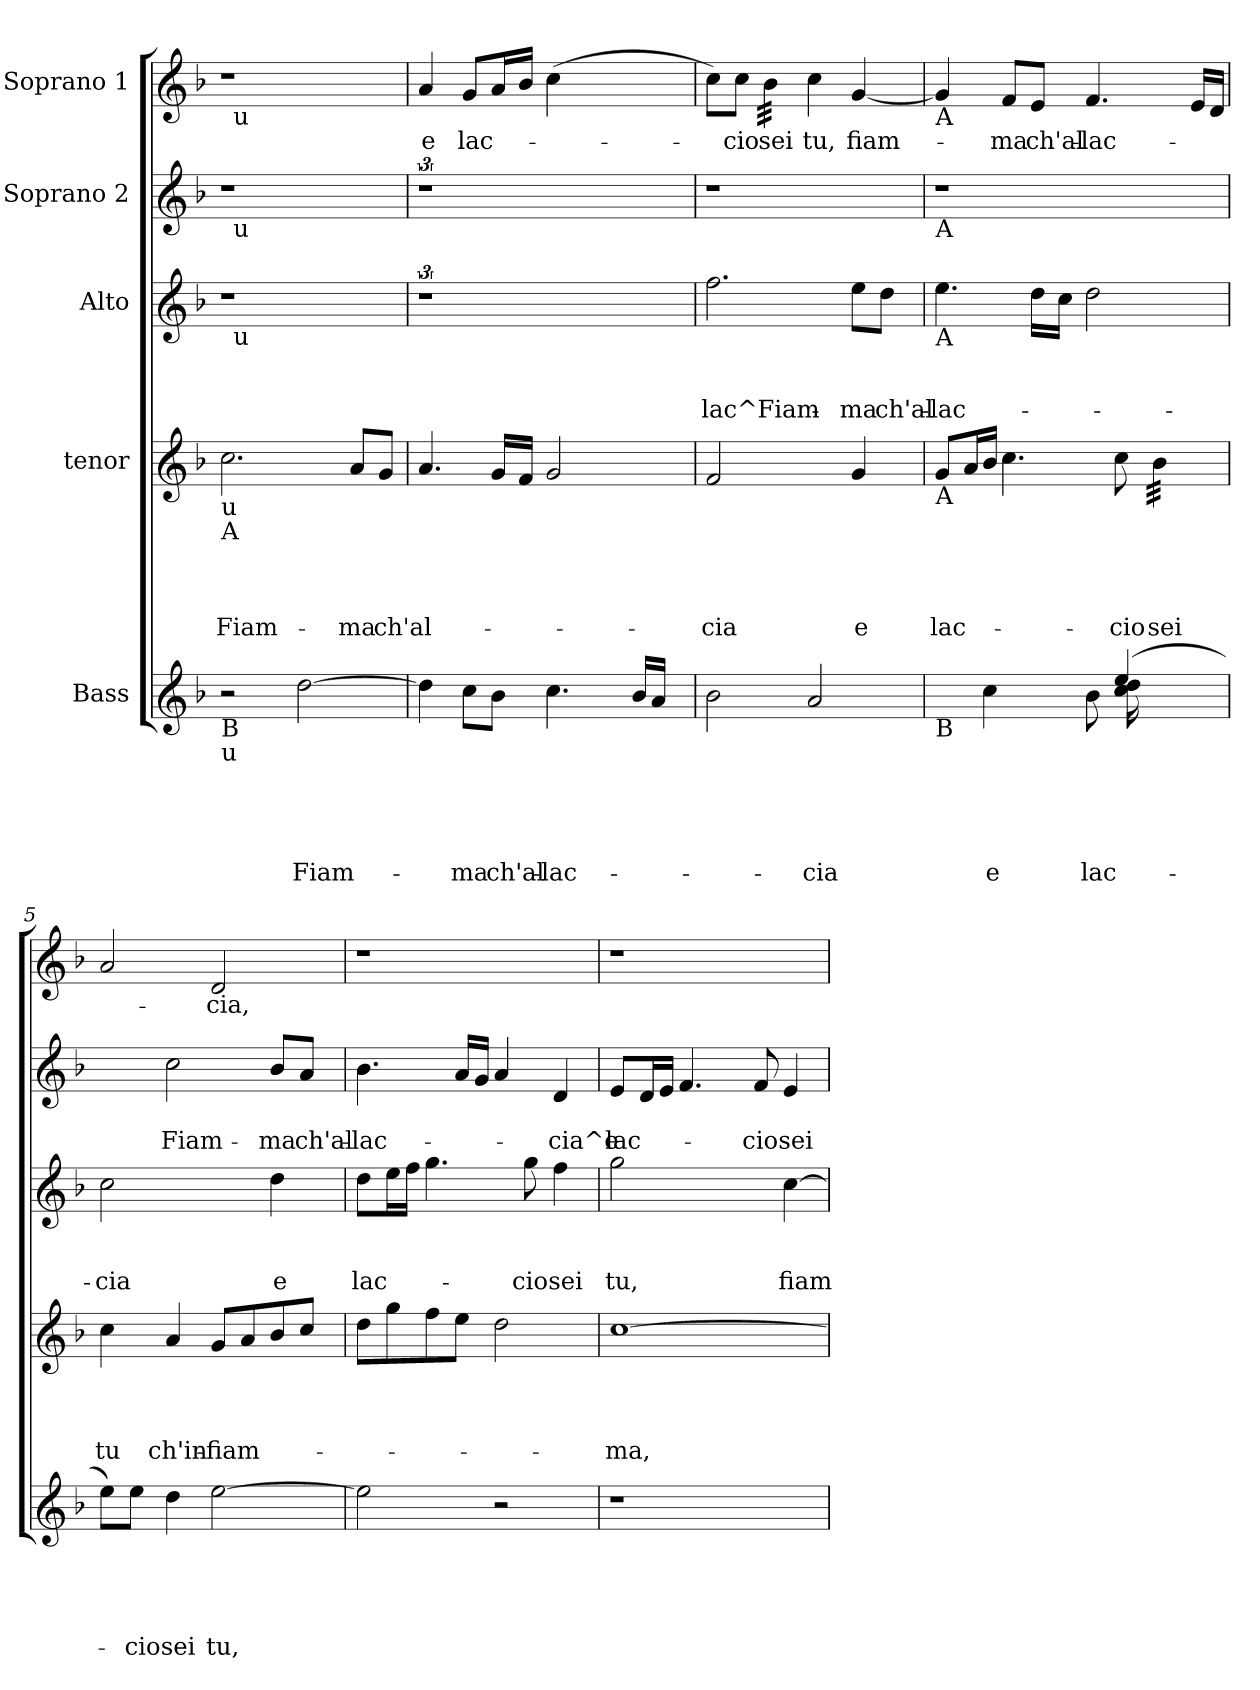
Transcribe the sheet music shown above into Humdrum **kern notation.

**kern	**text	**text	**text	**text	**text	**kern	**text	**text	**text	**text	**kern	**text	**text	**text	**kern	**text	**text	**kern	**text
*part5	*part5	*part5	*part5	*part5	*part5	*part4	*part4	*part4	*part4	*part4	*part3	*part3	*part3	*part3	*part2	*part2	*part2	*part1	*part1
*staff5	*staff5	*staff5	*staff5	*staff5	*staff5	*staff4	*staff4	*staff4	*staff4	*staff4	*staff3	*staff3	*staff3	*staff3	*staff2	*staff2	*staff2	*staff1	*staff1
*I"Bass	*	*	*	*	*	*I"tenor	*	*	*	*	*I"Alto	*	*	*	*I"Soprano 2	*	*	*I"Soprano 1	*
*clefG2	*	*	*	*	*	*clefG2	*	*	*	*	*clefG2	*	*	*	*clefG2	*	*	*clefG2	*
*k[b-]	*	*	*	*	*	*k[b-]	*	*	*	*	*k[b-]	*	*	*	*k[b-]	*	*	*k[b-]	*
*F:	*	*	*	*	*	*F:	*	*	*	*	*F:	*	*	*	*F:	*	*	*F:	*
=1	=1	=1	=1	=1	=1	=1	=1	=1	=1	=1	=1	=1	=1	=1	=1	=1	=1	=1	=1
!	!	!	!	!	!	!	!	!	!	!	!	!	!	!	!	!	!	!LO:TX:b:t=A	!
!	!	!	!	!	!	!	!	!	!	!	!	!	!	!	!LO:TX:b:t=A	!	!	!	!
!	!	!	!	!	!	!	!	!	!	!	!LO:TX:b:t=A	!	!	!	!	!	!	!	!
!	!	!	!	!	!	!LO:TX:b:t=u	!	!	!	!	!	!	!	!	!	!	!	!	!
!	!	!	!	!	!	!LO:TX:b:t=A	!	!	!	!	!	!	!	!	!	!	!	!	!
!LO:TX:b:t=B	!	!	!	!	!	!	!	!	!	!	!	!	!	!	!	!	!	!	!
!LO:TX:b:t=u	!	!	!	!	!	!	!	!	!	!	!	!	!	!	!	!	!	!	!
!	!	!	!	!	!	!	!	!	!	!LO:LY:b	!	!	!	!	!	!	!	!	!
*	*	*	*	*	*	*	*	*	*	*	*^	*	*	*	*^	*	*	*^	*
2r	.	.	.	.	.	2.cc\	.	.	.	Fiam-	1r	32ryy	.	.	.	1r	32ryy	.	.	1r	32ryy	.
!	!	!	!	!	!	!	!	!	!	!	!	!	!	!	!	!	!	!	!	!	!LO:TX:b:t=u	!
!	!	!	!	!	!	!	!	!	!	!	!	!	!	!	!	!	!LO:TX:b:t=u	!	!	!	!	!
!	!	!	!	!	!	!	!	!	!	!	!	!LO:TX:b:t=u	!	!	!	!	!	!	!	!	!	!
.	.	.	.	.	.	.	.	.	.	.	.	2ryy	.	.	.	.	2ryy	.	.	.	2ryy	.
!	!	!	!	!	!LO:LY:b	!	!	!	!	!	!	!	!	!	!	!	!	!	!	!	!	!
[>2dd\	.	.	.	.	Fiam-	.	.	.	.	.	.	.	.	.	.	.	.	.	.	.	.	.
.	.	.	.	.	.	.	.	.	.	.	.	4...ryy	.	.	.	.	4...ryy	.	.	.	4...ryy	.
!	!	!	!	!	!	!	!	!	!	!LO:LY:b	!	!	!	!	!	!	!	!	!	!	!	!
.	.	.	.	.	.	8a/L	.	.	.	-ma	.	.	.	.	.	.	.	.	.	.	.	.
!	!	!	!	!	!	!	!	!	!	!LO:LY:b	!	!	!	!	!	!	!	!	!	!	!	!
.	.	.	.	.	.	8g/J	.	.	.	ch'al-	.	.	.	.	.	.	.	.	.	.	.	.
=2	=2	=2	=2	=2	=2	=2	=2	=2	=2	=2	=2	=2	=2	=2	=2	=2	=2	=2	=2	=2	=2	=2
!	!	!	!	!	!	!	!	!	!	!	!	!	!	!	!	!	!	!	!	!	!	!LO:LY:b
*	*	*	*	*	*	*	*	*	*	*	*v	*v	*	*	*	*	*	*	*	*v	*v	*
*	*	*	*	*	*	*	*	*	*	*	*	*	*	*	*v	*v	*	*	*	*
4dd\]	.	.	.	.	.	4.a/	.	.	.	.	3%2r	.	.	.	3%2r	.	.	4a:/	e
!	!	!	!	!	!LO:LY:b	!	!	!	!	!	!	!	!	!	!	!	!	!	!LO:LY:b
8cc\L	.	.	.	.	-ma	.	.	.	.	.	.	.	.	.	.	.	.	8g/L	lac-
!	!	!	!	!	!LO:LY:b	!	!	!	!	!	!	!	!	!	!	!	!	!	!
8b-\J	.	.	.	.	ch'al-	16g/LL	.	.	.	.	.	.	.	.	.	.	.	16a/L	.
.	.	.	.	.	.	16f/JJ	.	.	.	.	.	.	.	.	.	.	.	16b-/JJ	.
!	!	!	!	!	!LO:LY:b	!	!	!	!	!	!	!	!	!	!	!	!	!	!
4.cc\	.	.	.	.	-lac-	2g/	.	.	.	.	.	.	.	.	.	.	.	(>4cc\	.
.	.	.	.	.	.	.	.	.	.	.	3ryy	.	.	.	3ryy	.	.	.	.
.	.	.	.	.	.	.	.	.	.	.	.	.	.	.	.	.	.	4ryy	.
16b-/LL	.	.	.	.	.	.	.	.	.	.	.	.	.	.	.	.	.	.	.
16a/JJ	.	.	.	.	.	.	.	.	.	.	.	.	.	.	.	.	.	.	.
=3	=3	=3	=3	=3	=3	=3	=3	=3	=3	=3	=3	=3	=3	=3	=3	=3	=3	=3	=3
!	!	!	!	!	!	!	!	!	!	!LO:LY:b	!	!	!	!LO:LY:b:rj	!	!	!	!	!
2b-\	.	.	.	.	.	2f/	.	.	.	-cia	2.ff\	.	.	lac^Fiam-	1r	.	.	8cc\L)	.
!	!	!	!	!	!	!	!	!	!	!	!	!	!	!	!	!	!	!	!LO:LY:b
.	.	.	.	.	.	.	.	.	.	.	.	.	.	.	.	.	.	8cc\J	-cio
!	!	!	!	!	!	!	!	!	!	!	!	!	!	!	!	!	!	!	!LO:LY:b
*	*	*	*	*	*	*	*	*	*	*	*	*	*	*	*	*	*	*tremolo	*
.	.	.	.	.	.	.	.	.	.	.	.	.	.	.	.	.	.	32b-\LLL	sei
.	.	.	.	.	.	.	.	.	.	.	.	.	.	.	.	.	.	32b-\	.
.	.	.	.	.	.	.	.	.	.	.	.	.	.	.	.	.	.	32b-\	.
.	.	.	.	.	.	.	.	.	.	.	.	.	.	.	.	.	.	32b-\	.
.	.	.	.	.	.	.	.	.	.	.	.	.	.	.	.	.	.	32b-\	.
.	.	.	.	.	.	.	.	.	.	.	.	.	.	.	.	.	.	32b-\	.
.	.	.	.	.	.	.	.	.	.	.	.	.	.	.	.	.	.	32b-\	.
.	.	.	.	.	.	.	.	.	.	.	.	.	.	.	.	.	.	32b-\JJJ	.
*	*	*	*	*	*	*	*	*	*	*	*	*	*	*	*	*	*	*Xtremolo	*
!	!	!	!	!	!LO:LY:b	!	!	!	!	!	!	!	!	!	!	!	!	!	!LO:LY:b
2a/	.	.	.	.	-cia	4ryy	.	.	.	.	.	.	.	.	.	.	.	4cc\	tu,
!	!	!	!	!	!	!	!	!	!	!LO:LY:b	!	!	!	!LO:LY:b:rj	!	!	!	!	!LO:LY:b
.	.	.	.	.	.	4g:/	.	.	.	e	8ee\L	.	.	-ma	.	.	.	[<4g/	fiam-
!	!	!	!	!	!	!	!	!	!	!	!	!	!	!LO:LY:b:rj	!	!	!	!	!
.	.	.	.	.	.	.	.	.	.	.	8dd\J	.	.	ch'al-	.	.	.	.	.
!!LO:LB:g=z
=4	=4	=4	=4	=4	=4	=4	=4	=4	=4	=4	=4	=4	=4	=4	=4	=4	=4	=4	=4
*^	*	*	*	*	*	*	*	*	*	*	*	*	*	*	*	*	*	*	*
!	!	!	!	!	!	!	!	!	!	!	!	!	!	!	!	!	!	!	!LO:TX:b:t=A	!
!	!	!	!	!	!	!	!	!	!	!	!	!	!	!	!	!LO:TX:b:t=A	!	!	!	!
!	!	!	!	!	!	!	!	!	!	!	!	!LO:TX:b:t=A	!	!	!	!	!	!	!	!
!	!	!	!	!	!	!	!LO:TX:b:t=A	!	!	!	!	!	!	!	!	!	!	!	!	!
!LO:TX:b:t=B	!	!	!	!	!	!	!	!	!	!	!	!	!	!	!	!	!	!	!	!
!	!	!	!	!	!	!	!	!	!	!	!LO:LY:b	!	!	!	!LO:LY:b:rj	!	!	!	!	!
8.ryy	2ryy	.	.	.	.	.	8g/L	.	.	.	lac-	4.ee\	.	.	-lac-	1r	.	.	4g/]	.
.	.	.	.	.	.	.	16a/L	.	.	.	.	.	.	.	.	.	.	.	.	.
!	!	!	!	!	!	!LO:LY:b	!	!	!	!	!	!	!	!	!	!	!	!	!	!
4cc:\	.	.	.	.	.	e	16b-/JJ	.	.	.	.	.	.	.	.	.	.	.	.	.
!	!	!	!	!	!	!	!	!	!	!	!	!	!	!	!	!	!	!	!	!LO:LY:b
.	.	.	.	.	.	.	4.cc\	.	.	.	.	.	.	.	.	.	.	.	8f/L	-ma
!	!	!	!	!	!	!	!	!	!	!	!	!	!	!	!	!	!	!	!	!LO:LY:b
.	.	.	.	.	.	.	.	.	.	.	.	16dd\LL	.	.	.	.	.	.	8e/J	ch'al-
16ryy	.	.	.	.	.	.	.	.	.	.	.	16cc\JJ	.	.	.	.	.	.	.	.
!	!	!	!	!	!	!LO:LY:b	!	!	!	!	!	!	!	!	!	!	!	!	!	!LO:LY:b
8b-\	8ryy	.	.	.	.	lac-	.	.	.	.	.	2dd\	.	.	.	.	.	.	4.f/	-lac-
!	!	!	!	!	!	!	!	!	!	!	!LO:LY:b	!	!	!	!	!	!	!	!	!
(>4ee/	16cc\ 16dd\	.	.	.	.	.	8cc\	.	.	.	-cio	.	.	.	.	.	.	.	.	.
.	8ryy	.	.	.	.	.	.	.	.	.	.	.	.	.	.	.	.	.	.	.
!	!	!	!	!	!	!	!	!	!	!	!LO:LY:b	!	!	!	!	!	!	!	!	!
*	*	*	*	*	*	*	*tremolo	*	*	*	*	*	*	*	*	*	*	*	*	*
.	.	.	.	.	.	.	32b-\LLL	.	.	.	sei	.	.	.	.	.	.	.	.	.
.	.	.	.	.	.	.	32b-\	.	.	.	.	.	.	.	.	.	.	.	.	.
.	8.ryy	.	.	.	.	.	32b-\	.	.	.	.	.	.	.	.	.	.	.	.	.
.	.	.	.	.	.	.	32b-\	.	.	.	.	.	.	.	.	.	.	.	.	.
8ryy	.	.	.	.	.	.	32b-\	.	.	.	.	.	.	.	.	.	.	.	16e/LL	.
.	.	.	.	.	.	.	32b-\	.	.	.	.	.	.	.	.	.	.	.	.	.
.	.	.	.	.	.	.	32b-\	.	.	.	.	.	.	.	.	.	.	.	16d>/JJ	.
.	.	.	.	.	.	.	32b-\JJJ	.	.	.	.	.	.	.	.	.	.	.	.	.
*	*	*	*	*	*	*	*Xtremolo	*	*	*	*	*	*	*	*	*	*	*	*	*
*v	*v	*	*	*	*	*	*	*	*	*	*	*	*	*	*	*	*	*	*	*
=5	=5	=5	=5	=5	=5	=5	=5	=5	=5	=5	=5	=5	=5	=5	=5	=5	=5	=5	=5
!	!	!	!	!	!	!	!	!	!	!LO:LY:b	!	!	!	!LO:LY:b:rj	!	!	!	!	!
8ee\L)	.	.	.	.	.	4cc\	.	.	.	tu	2cc\	.	.	-cia	4ryy	.	.	2a/	.
!	!	!	!	!	!LO:LY:b	!	!	!	!	!	!	!	!	!	!	!	!	!	!
8ee\J	.	.	.	.	-cio	.	.	.	.	.	.	.	.	.	.	.	.	.	.
!	!	!	!	!	!LO:LY:b	!	!	!	!	!LO:LY:b	!	!	!	!	!	!	!LO:LY:b	!	!
4dd\	.	.	.	.	sei	4a/	.	.	.	ch'in-	.	.	.	.	2cc:\	.	Fiam-	.	.
!	!	!	!	!	!LO:LY:b	!	!	!	!	!LO:LY:b	!	!	!	!	!	!	!	!	!LO:LY:b
[>2ee\	.	.	.	.	tu,	8g/L	.	.	.	-fiam-	4ryy	.	.	.	.	.	.	2d/	-cia,
.	.	.	.	.	.	8a/	.	.	.	.	.	.	.	.	.	.	.	.	.
!	!	!	!	!	!	!	!	!	!	!	!	!	!	!LO:LY:b:rj	!	!	!LO:LY:b	!	!
.	.	.	.	.	.	8b-/	.	.	.	.	4dd:\	.	.	e	8b-/L	.	-ma	.	.
!	!	!	!	!	!	!	!	!	!	!	!	!	!	!	!	!	!LO:LY:b	!	!
.	.	.	.	.	.	8cc/J	.	.	.	.	.	.	.	.	8a/J	.	ch'al-	.	.
=6	=6	=6	=6	=6	=6	=6	=6	=6	=6	=6	=6	=6	=6	=6	=6	=6	=6	=6	=6
!	!	!	!	!	!	!	!	!	!	!	!	!	!	!LO:LY:b:rj	!	!	!LO:LY:b	!	!
2ee\]	.	.	.	.	.	8dd\L	.	.	.	.	8dd\L	.	.	lac-	4.b-\	.	-lac-	1r	.
.	.	.	.	.	.	8gg\	.	.	.	.	16ee\L	.	.	.	.	.	.	.	.
.	.	.	.	.	.	.	.	.	.	.	16ff\JJ	.	.	.	.	.	.	.	.
.	.	.	.	.	.	8ff\	.	.	.	.	4.gg\	.	.	.	.	.	.	.	.
.	.	.	.	.	.	8ee\J	.	.	.	.	.	.	.	.	16a/LL	.	.	.	.
.	.	.	.	.	.	.	.	.	.	.	.	.	.	.	16g/JJ	.	.	.	.
2r	.	.	.	.	.	2dd\	.	.	.	.	.	.	.	.	4a/	.	.	.	.
!	!	!	!	!	!	!	!	!	!	!	!	!	!	!LO:LY:b:rj	!	!	!	!	!
.	.	.	.	.	.	.	.	.	.	.	8gg\	.	.	-cio	.	.	.	.	.
!	!	!	!	!	!	!	!	!	!	!	!	!	!	!LO:LY:b:rj	!	!	!LO:LY:b	!	!
.	.	.	.	.	.	.	.	.	.	.	4ff\	.	.	sei	4d/	.	-cia^e	.	.
=7	=7	=7	=7	=7	=7	=7	=7	=7	=7	=7	=7	=7	=7	=7	=7	=7	=7	=7	=7
!	!	!	!	!	!	!	!	!	!	!LO:LY:b	!	!	!	!LO:LY:b:rj	!	!	!LO:LY:b	!	!
1r	.	.	.	.	.	[<1cc	.	.	.	-ma,	2gg\	.	.	tu,	8e/L	.	lac-	1r	.
.	.	.	.	.	.	.	.	.	.	.	.	.	.	.	16d/L	.	.	.	.
.	.	.	.	.	.	.	.	.	.	.	.	.	.	.	16e/JJ	.	.	.	.
.	.	.	.	.	.	.	.	.	.	.	.	.	.	.	4.f/	.	.	.	.
.	.	.	.	.	.	.	.	.	.	.	4ryy	.	.	.	.	.	.	.	.
!	!	!	!	!	!	!	!	!	!	!	!	!	!	!	!	!	!LO:LY:b	!	!
.	.	.	.	.	.	.	.	.	.	.	.	.	.	.	8f/	.	-cio	.	.
!	!	!	!	!	!	!	!	!	!	!	!	!	!	!LO:LY:b:rj	!	!	!LO:LY:b	!	!
.	.	.	.	.	.	.	.	.	.	.	[<4cc:\	.	.	fiam-	4e/	.	sei	.	.
=	=	=	=	=	=	=	=	=	=	=	=	=	=	=	=	=	=	=	=
*-	*-	*-	*-	*-	*-	*-	*-	*-	*-	*-	*-	*-	*-	*-	*-	*-	*-	*-	*-
